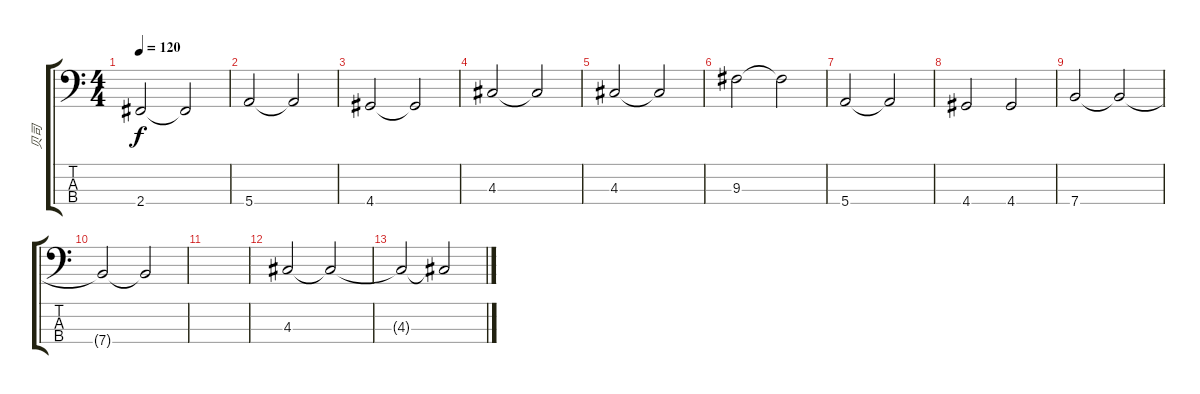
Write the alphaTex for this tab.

\track ("贝司" "贝司") {instrument electricbassfinger}
\staff {score tabs}
\tuning (G2 D2 A1 E1) {hide}
\ts (4 4)
\tempo 120
\clef f4
\ks c
2.4.2{dy f} 2.4{t}.2 |
5.4.2 5.4{t}.2 |
4.4.2 4.4{t}.2 |
4.3.2 4.3{t}.2 |
4.3.2 4.3{t}.2 |
9.3.2 9.3{t}.2 |
5.4.2 5.4{t}.2 |
4.4.2 4.4.2 |
7.4.2 7.4{t}.2 |
7.4{t}.2 7.4{t}.2 |
|
4.3.2 4.3{t}.2 |
4.3{t}.2 4.3{t}.2
